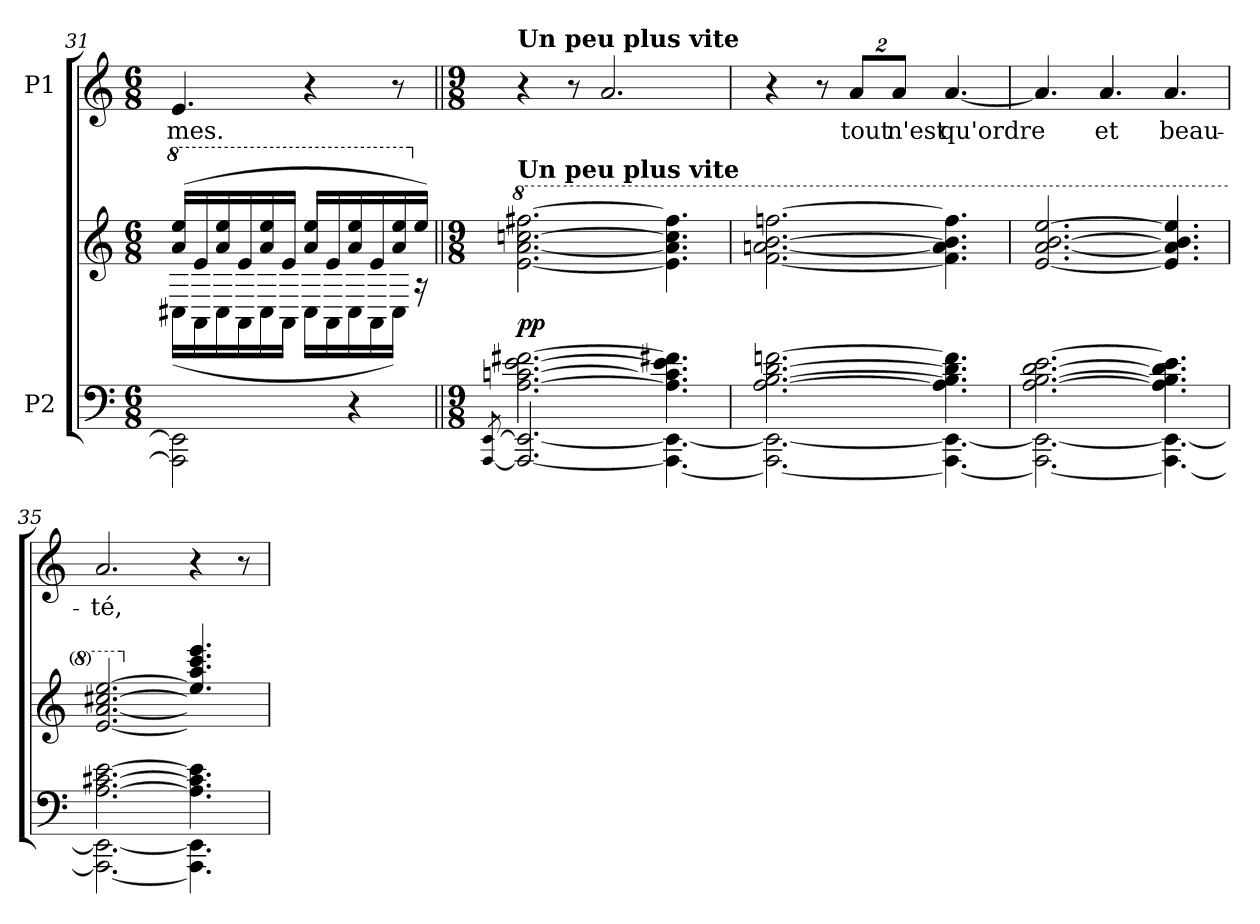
**kern	**kern	**dynam	**kern	**text
*part2	*part2	*part2	*part1	*part1
*staff3	*staff2	*staff2/3	*staff1	*staff1
*I"P2	*	*	*I"P1	*
*clefF4	*clefG2	*	*clefG2	*
*k[]	*k[]	*	*k[]	*
*C:	*C:	*	*C:	*
*M6/8	*M6/8	*	*M6/8	*
*	*8va	*	*	*
=31	=31	=31	=31	=31
*	*^	*	*	*
!	!	!	!	!	!LO:LY:b:color=#000000
2AAAi\] 2EEi]	(16aai/ 16eeeiLL	(16c#Xi\LL	.	4.ei/	-mes.
.	16eei/	16Ai\	.	.	.
.	16aai/ 16eeei	16c#i\	.	.	.
.	16eei/	16Ai\	.	.	.
.	16aai/ 16eeei	16c#i\	.	.	.
.	16eei/JJ	16Ai\JJ	.	.	.
.	16aai/ 16eeeiLL	16c#i\LL	.	4r	.
.	16eei/	16Ai\	.	.	.
4r	16aai/ 16eeei	16c#i\	.	.	.
.	16eei/	16Ai\	.	.	.
.	16aai/ 16eeei	16c#i\JJ)	.	8r	.
*	*X8va	*	*	*	*
.	16eei/JJ)	16r	.	.	.
*	*v	*v	*	*	*
=32||	=32||	=32||	=32||	=32||
*M9/8	*M9/8	*	*M9/8	*
*	*MM120	*	*MM120	*
*^	*	*	*	*
.	[8qAAAi/ [8qEEi	.	.	.	.
*	*	*8va	*	*	*
!	!	!	!	!LO:TX:a:B:t=Un peu plus vite	!
!	!	!LO:TX:a:B:t=Un peu plus vite	!	!	!
[2.Ai\ [2.cni [2.ei [2.f#Xi	2.AAAi/_ 2.EEi_	[2.eei\ [2.aai [2.cccni [2.fff#Xi	pp	4r	.
.	.	.	.	8r	.
.	.	.	.	2.ai/	.
4.Ai\] 4.cni] 4.ei] 4.f#Xi]	4.AAAi\_ 4.EEi_	4.eei\] 4.aai] 4.ccci] 4.fff#i]	.	.	.
!!LO:PB:g=z
=33	=33	=33	=33	=33	=33
[2.Ai\ [2.Bi [2.di [2.fni	2.AAAi\_ 2.EEi_	[2.ffi\ [2.aani [2.bbi [2.fffni	.	4r	.
.	.	.	.	8r	.
!	!	!	!	!	!LO:LY:b:color=#000000
.	.	.	.	16%3ai/L	tout
!	!	!	!	!	!LO:LY:b:color=#000000
.	.	.	.	16%3ai/J	n'est
!	!	!	!	!	!LO:LY:b:color=#000000
4.Ai\] 4.Bi] 4.di] 4.fi]	4.AAAi\_ 4.EEi_	4.ffi\] 4.aai] 4.bbi] 4.fffi]	.	[4.ai/	qu'ordre
=34	=34	=34	=34	=34	=34
[2.Ai\ [2.Bi [2.di [2.ei	2.AAAi\_ 2.EEi_	[2.eei/ [2.aai [2.bbi [2.eeei	.	4.ai/]	.
!	!	!	!	!	!LO:LY:b:color=#000000
.	.	.	.	4.ai/	et
!	!	!	!	!	!LO:LY:b:color=#000000
4.Ai\] 4.Bi] 4.di] 4.ei]	4.AAAi\_ 4.EEi_	4.eei/] 4.aai] 4.bbi] 4.eeei]	.	4.ai/	beau-
=35	=35	=35	=35	=35	=35
!	!	!	!	!	!LO:LY:b:color=#000000
[2.Ai\ [2.c#Xi [2.ei	2.AAAi\_ 2.EEi_	[2.eei/ [2.aai [2.ccc#Xi [2.eeei	.	2.ai/	-té,
*	*	*X8va	*	*	*
4.Ai\] 4.c#i] 4.ei]	4.AAAi\] 4.EEi]	4.eei/] 4.aai] 4.ccc#i] 4.eeei]	.	4r	.
.	.	.	.	8r	.
*v	*v	*	*	*	*
=	=	=	=	=
*-	*-	*-	*-	*-
